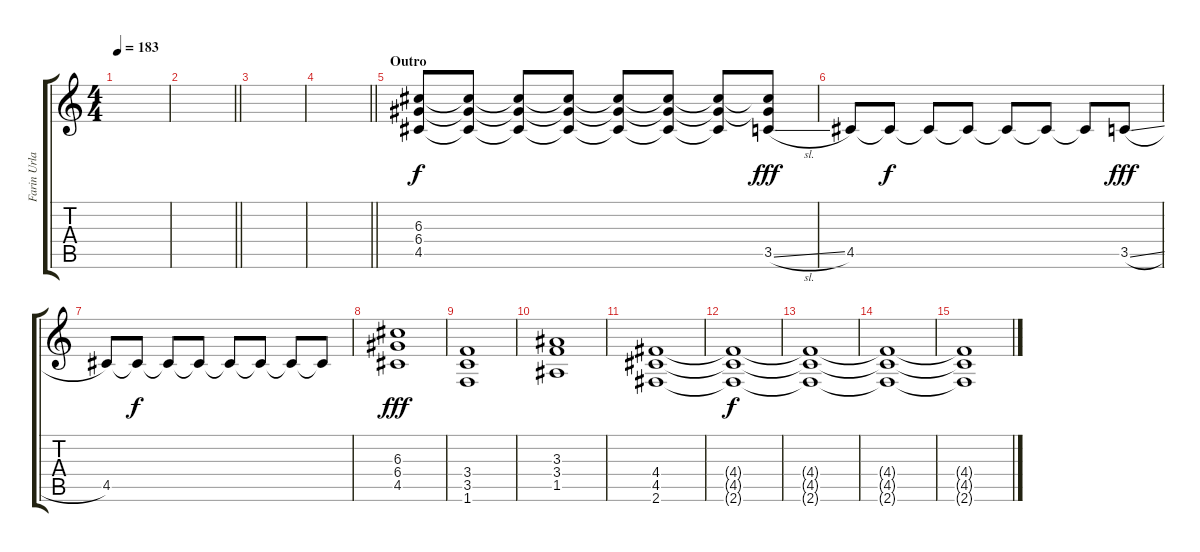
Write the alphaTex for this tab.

\track ("Farin Urlaub II (Echo)" "Farin Urla") {instrument distortionguitar}
\staff {score tabs}
\tuning (E4 B3 G3 D3 A2 E2) {hide}
\ts (4 4)
\tempo 183
\clef g2
\ks c
|
\barLineRight lightlight
|
|
\barLineRight lightlight
|
\section ("" "Outro")
(6.3 6.4 4.5).8{volume 8} (6.3{t} 6.4{t} 4.5{t}).8{dy f} (6.3{t} 6.4{t} 4.5{t}).8 (6.3{t} 6.4{t} 4.5{t}).8 (6.3{t} 6.4{t} 4.5{t}).8 (6.3{t} 6.4{t} 4.5{t}).8 (6.3{t} 6.4{t} 4.5{t}).8 (6.3{t} 6.4{t} 3.5{sl}).8{dy fff} |
4.5.8 4.5{t}.8{dy f} 4.5{t}.8 4.5{t}.8 4.5{t}.8 4.5{t}.8 4.5{t}.8 3.5{sl}.8{dy fff} |
4.5.8 4.5{t}.8{dy f} 4.5{t}.8 4.5{t}.8 4.5{t}.8 4.5{t}.8 4.5{t}.8 4.5{t}.8 |
(6.3 6.4 4.5).1{dy fff} |
(3.4 3.5 1.6).1 |
(3.3 3.4 1.5).1{volume 10} |
(4.4 4.5 2.6).1{volume 13} |
(4.4{t} 4.5{t} 2.6{t}).1{dy f} |
(4.4{t} 4.5{t} 2.6{t}).1 |
(4.4{t} 4.5{t} 2.6{t}).1 |
(4.4{t} 4.5{t} 2.6{t}).1
